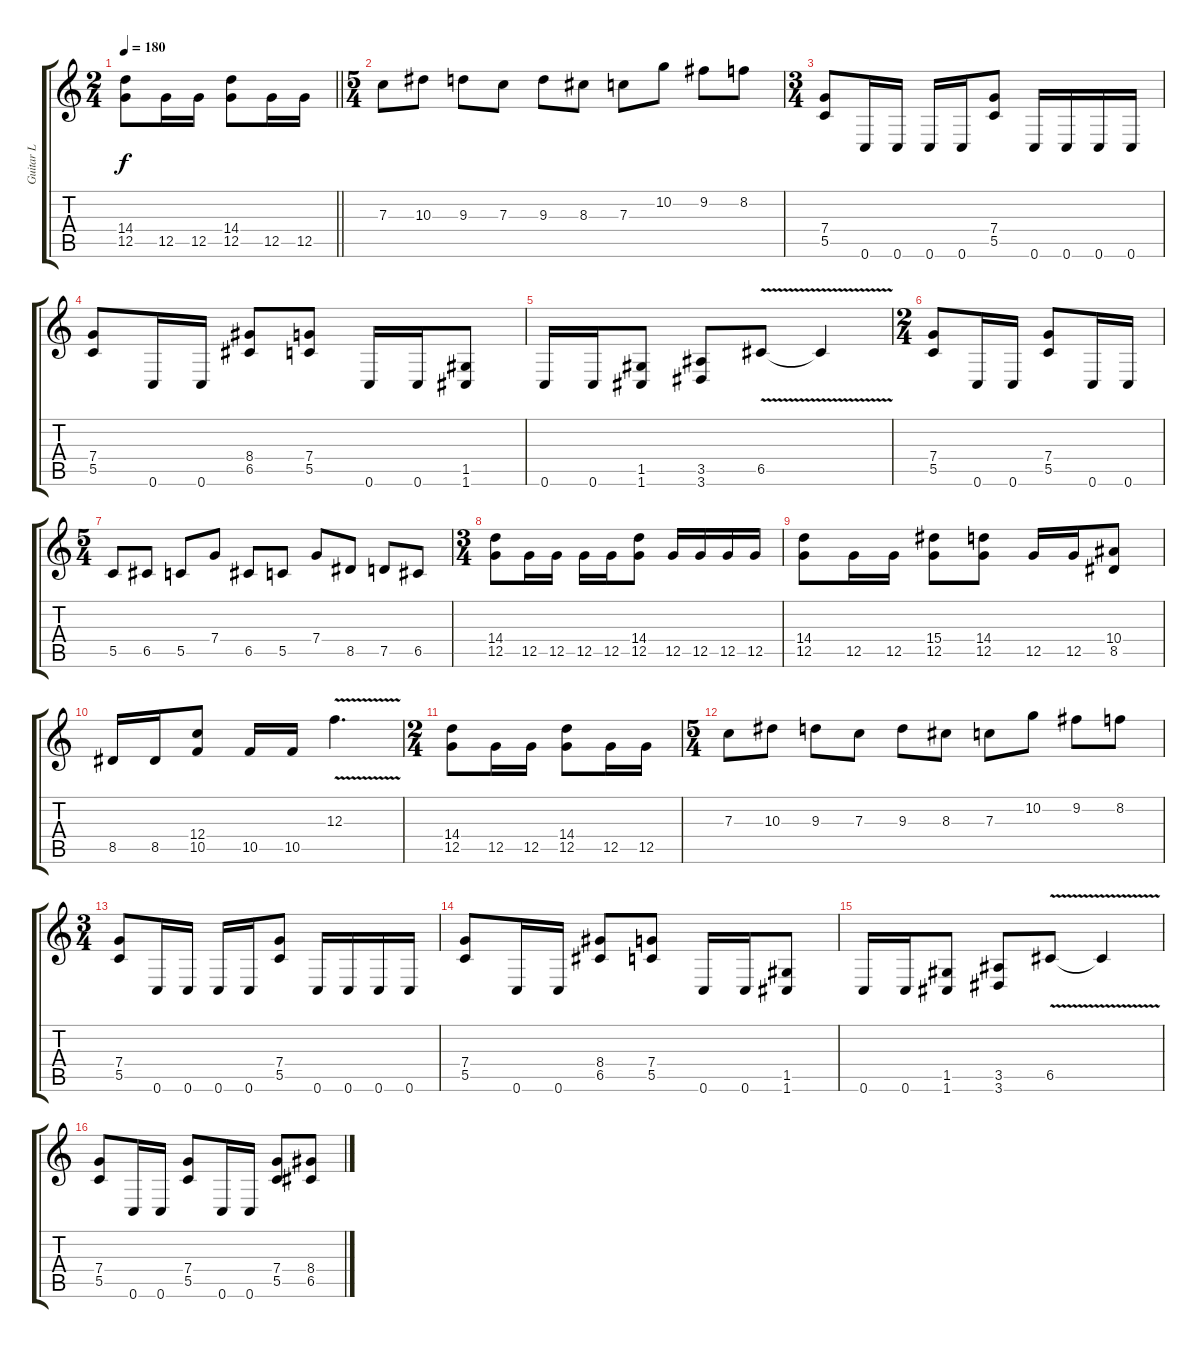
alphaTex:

\track ("Guitar L" "Guitar L") {instrument distortionguitar}
\staff {score tabs}
\tuning (D4 A3 F3 C3 G2 C2) {hide}
\ts (2 4)
\tempo 180
\clef g2
\barLineRight lightlight
\ks c
(14.4 12.5).8{dy f instrument distortionguitar} 12.5.16 12.5.16 (14.4 12.5).8 12.5.16 12.5.16 |
\ts (5 4)
7.3.8 10.3.8 9.3.8 7.3.8 9.3.8 8.3.8 7.3.8 10.2.8 9.2.8 8.2.8 |
\ts (3 4)
(7.4 5.5).8 0.6.16 0.6.16 0.6.16 0.6.16 (7.4 5.5).8 0.6.16 0.6.16 0.6.16 0.6.16 |
(7.4 5.5).8 0.6.16 0.6.16 (8.4 6.5).8 (7.4 5.5).8 0.6.16 0.6.16 (1.5 1.6).8 |
0.6.16 0.6.16 (1.5 1.6).8 (3.5 3.6).8 6.5{v}.8{instrument guitarharmonics} 6.5{t}.4 |
\ts (2 4)
(7.4 5.5).8{instrument distortionguitar} 0.6.16 0.6.16 (7.4 5.5).8 0.6.16 0.6.16 |
\ts (5 4)
5.5.8 6.5.8 5.5.8 7.4.8 6.5.8 5.5.8 7.4.8 8.5.8 7.5.8 6.5.8 |
\ts (3 4)
(14.4 12.5).8 12.5.16 12.5.16 12.5.16 12.5.16 (14.4 12.5).8 12.5.16 12.5.16 12.5.16 12.5.16 |
(14.4 12.5).8 12.5.16 12.5.16 (15.4 12.5).8 (14.4 12.5).8 12.5.16 12.5.16 (10.4 8.5).8 |
8.5.16 8.5.16 (12.4 10.5).8 10.5.16 10.5.16 12.3{v}.4{d instrument guitarharmonics} |
\ts (2 4)
(14.4 12.5).8{instrument distortionguitar} 12.5.16 12.5.16 (14.4 12.5).8 12.5.16 12.5.16 |
\ts (5 4)
7.3.8 10.3.8 9.3.8 7.3.8 9.3.8 8.3.8 7.3.8 10.2.8 9.2.8 8.2.8 |
\ts (3 4)
(7.4 5.5).8 0.6.16 0.6.16 0.6.16 0.6.16 (7.4 5.5).8 0.6.16 0.6.16 0.6.16 0.6.16 |
(7.4 5.5).8 0.6.16 0.6.16 (8.4 6.5).8 (7.4 5.5).8 0.6.16 0.6.16 (1.5 1.6).8 |
0.6.16 0.6.16 (1.5 1.6).8 (3.5 3.6).8 6.5{v}.8{instrument guitarharmonics} 6.5{t}.4 |
(7.4 5.5).8{instrument distortionguitar} 0.6.16 0.6.16 (7.4 5.5).8 0.6.16 0.6.16 (7.4 5.5).8 (8.4 6.5).8
